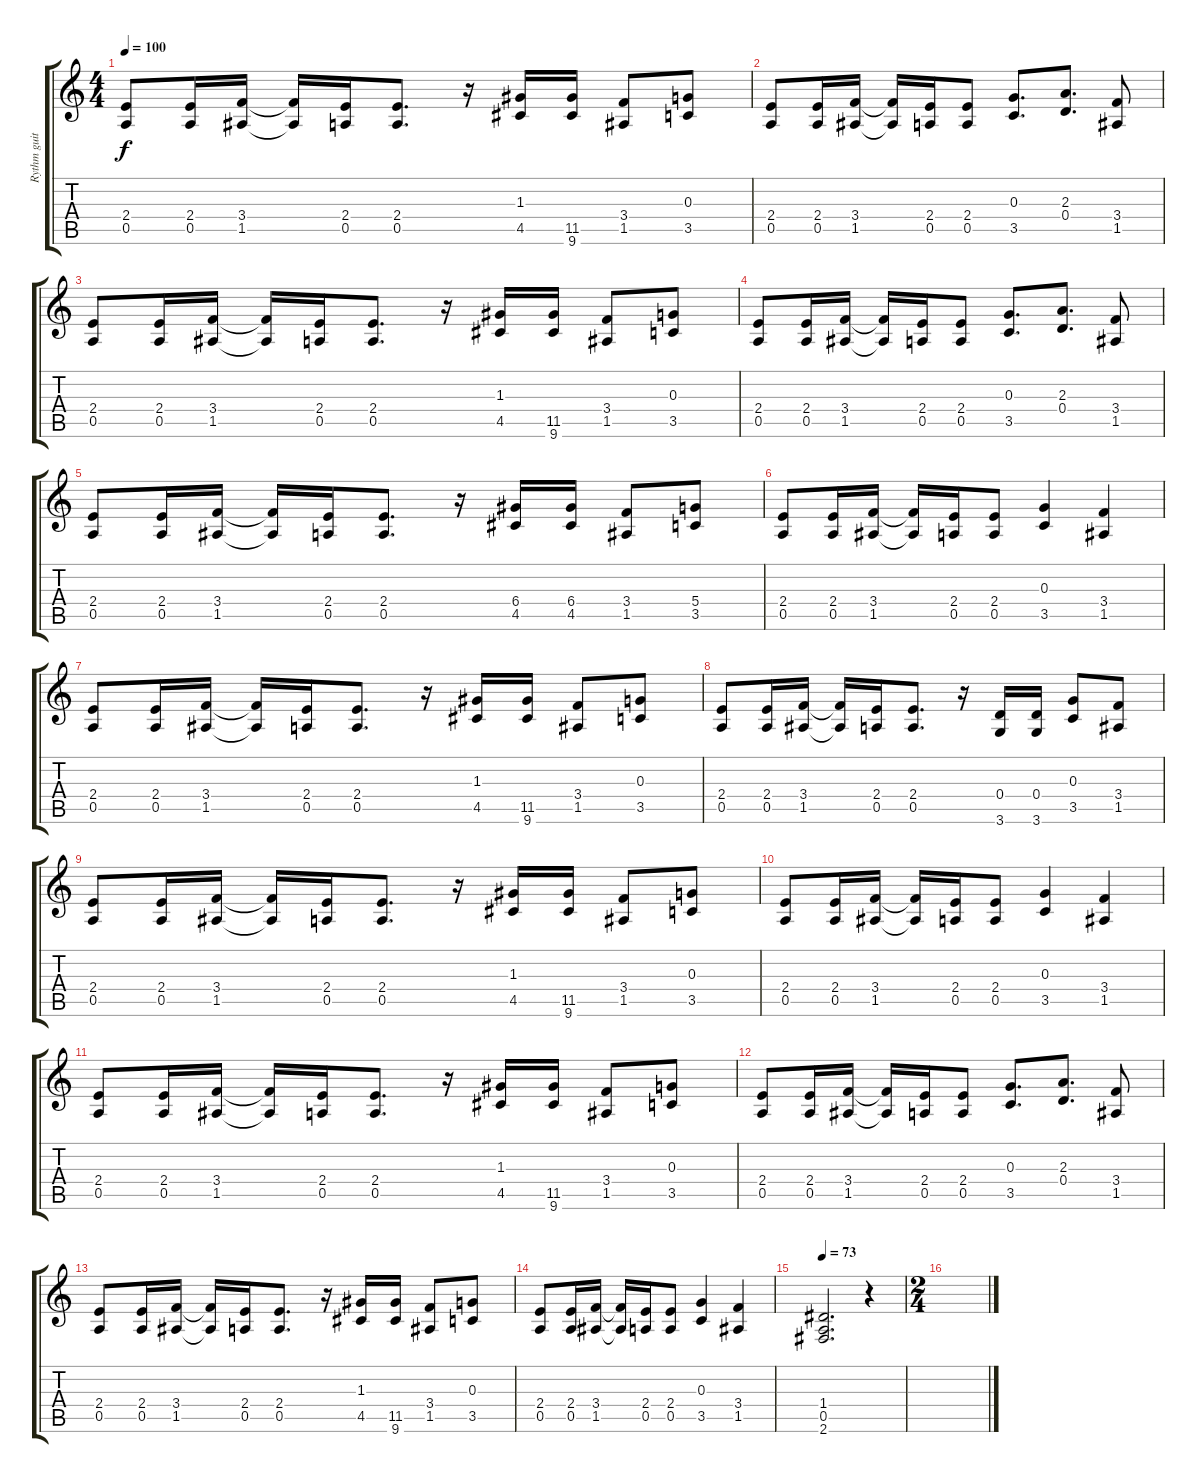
\track ("Rythm guitar" "Rythm guit") {instrument overdrivenguitar}
\staff {score tabs}
\tuning (E4 B3 G3 D3 A2 E2) {hide}
\ts (4 4)
\tempo 100
\clef g2
\ks c
(2.4 0.5).8{dy f} (2.4 0.5).16 (3.4 1.5).16 (3.4{t} 1.5{t}).16 (2.4 0.5).16 (2.4 0.5).8{d} r.16 (1.3 4.5).16 (11.5 9.6).16 (3.4 1.5).8 (0.3 3.5).8 |
(2.4 0.5).8 (2.4 0.5).16 (3.4 1.5).16 (3.4{t} 1.5{t}).16 (2.4 0.5).16 (2.4 0.5).8 (0.3 3.5).8{d} (2.3 0.4).8{d} (3.4 1.5).8 |
(2.4 0.5).8 (2.4 0.5).16 (3.4 1.5).16 (3.4{t} 1.5{t}).16 (2.4 0.5).16 (2.4 0.5).8{d} r.16 (1.3 4.5).16 (11.5 9.6).16 (3.4 1.5).8 (0.3 3.5).8 |
(2.4 0.5).8 (2.4 0.5).16 (3.4 1.5).16 (3.4{t} 1.5{t}).16 (2.4 0.5).16 (2.4 0.5).8 (0.3 3.5).8{d} (2.3 0.4).8{d} (3.4 1.5).8 |
(2.4 0.5).8 (2.4 0.5).16 (3.4 1.5).16 (3.4{t} 1.5{t}).16 (2.4 0.5).16 (2.4 0.5).8{d} r.16 (6.4 4.5).16 (6.4 4.5).16 (3.4 1.5).8 (5.4 3.5).8 |
(2.4 0.5).8 (2.4 0.5).16 (3.4 1.5).16 (3.4{t} 1.5{t}).16 (2.4 0.5).16 (2.4 0.5).8 (0.3 3.5).4 (3.4 1.5).4 |
(2.4 0.5).8 (2.4 0.5).16 (3.4 1.5).16 (3.4{t} 1.5{t}).16 (2.4 0.5).16 (2.4 0.5).8{d} r.16 (1.3 4.5).16 (11.5 9.6).16 (3.4 1.5).8 (0.3 3.5).8 |
(2.4 0.5).8 (2.4 0.5).16 (3.4 1.5).16 (3.4{t} 1.5{t}).16 (2.4 0.5).16 (2.4 0.5).8{d} r.16 (0.4 3.6).16 (0.4 3.6).16 (0.3 3.5).8 (3.4 1.5).8 |
(2.4 0.5).8 (2.4 0.5).16 (3.4 1.5).16 (3.4{t} 1.5{t}).16 (2.4 0.5).16 (2.4 0.5).8{d} r.16 (1.3 4.5).16 (11.5 9.6).16 (3.4 1.5).8 (0.3 3.5).8 |
(2.4 0.5).8 (2.4 0.5).16 (3.4 1.5).16 (3.4{t} 1.5{t}).16 (2.4 0.5).16 (2.4 0.5).8 (0.3 3.5).4 (3.4 1.5).4 |
(2.4 0.5).8 (2.4 0.5).16 (3.4 1.5).16 (3.4{t} 1.5{t}).16 (2.4 0.5).16 (2.4 0.5).8{d} r.16 (1.3 4.5).16 (11.5 9.6).16 (3.4 1.5).8 (0.3 3.5).8 |
(2.4 0.5).8 (2.4 0.5).16 (3.4 1.5).16 (3.4{t} 1.5{t}).16 (2.4 0.5).16 (2.4 0.5).8 (0.3 3.5).8{d} (2.3 0.4).8{d} (3.4 1.5).8 |
(2.4 0.5).8 (2.4 0.5).16 (3.4 1.5).16 (3.4{t} 1.5{t}).16 (2.4 0.5).16 (2.4 0.5).8{d} r.16 (1.3 4.5).16 (11.5 9.6).16 (3.4 1.5).8 (0.3 3.5).8 |
(2.4 0.5).8 (2.4 0.5).16 (3.4 1.5).16 (3.4{t} 1.5{t}).16 (2.4 0.5).16 (2.4 0.5).8 (0.3 3.5).4 (3.4 1.5).4 |
\tempo 73
(1.4 0.5 2.6).2{d} r.4 |
\ts (2 4)
